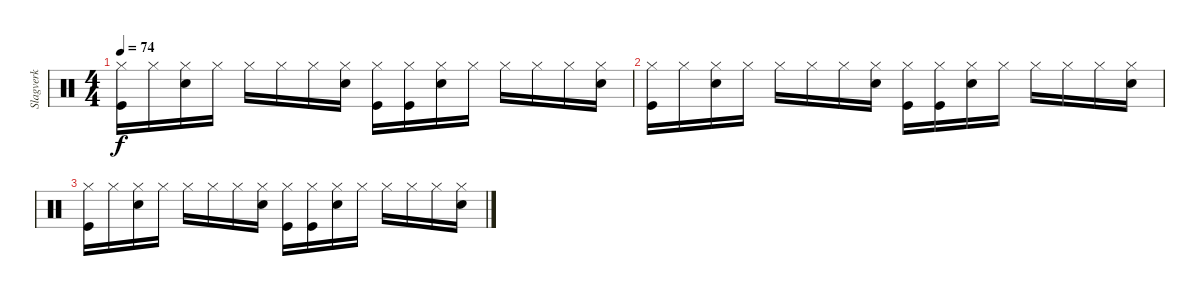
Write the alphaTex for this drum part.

\track ("Slagverk" "Slagverk") {instrument percussion}
\staff {score}
\articulation defaults
\ts (4 4)
\tempo 74
\clef neutral
\ks c
("Hi-Hat (closed)" "Kick (hit)").16{dy f} "Hi-Hat (closed)".16 ("Hi-Hat (closed)" "Snare (hit) 2").16 "Hi-Hat (closed)".16 "Hi-Hat (closed)".16 "Hi-Hat (closed)".16 "Hi-Hat (closed)".16 ("Hi-Hat (closed)" "Snare (hit) 2").16 ("Hi-Hat (closed)" "Kick (hit)").16 ("Hi-Hat (closed)" "Kick (hit)").16 ("Hi-Hat (closed)" "Snare (hit) 2").16 "Hi-Hat (closed)".16 "Hi-Hat (closed)".16 "Hi-Hat (closed)".16 "Hi-Hat (closed)".16 ("Hi-Hat (closed)" "Snare (hit) 2").16 |
("Hi-Hat (closed)" "Kick (hit)").16 "Hi-Hat (closed)".16 ("Hi-Hat (closed)" "Snare (hit) 2").16 "Hi-Hat (closed)".16 "Hi-Hat (closed)".16 "Hi-Hat (closed)".16 "Hi-Hat (closed)".16 ("Hi-Hat (closed)" "Snare (hit) 2").16 ("Hi-Hat (closed)" "Kick (hit)").16 ("Hi-Hat (closed)" "Kick (hit)").16 ("Hi-Hat (closed)" "Snare (hit) 2").16 "Hi-Hat (closed)".16 "Hi-Hat (closed)".16 "Hi-Hat (closed)".16 "Hi-Hat (closed)".16 ("Hi-Hat (closed)" "Snare (hit) 2").16 |
("Hi-Hat (closed)" "Kick (hit)").16 "Hi-Hat (closed)".16 ("Hi-Hat (closed)" "Snare (hit) 2").16 "Hi-Hat (closed)".16 "Hi-Hat (closed)".16 "Hi-Hat (closed)".16 "Hi-Hat (closed)".16 ("Hi-Hat (closed)" "Snare (hit) 2").16 ("Hi-Hat (closed)" "Kick (hit)").16 ("Hi-Hat (closed)" "Kick (hit)").16 ("Hi-Hat (closed)" "Snare (hit) 2").16 "Hi-Hat (closed)".16 "Hi-Hat (closed)".16 "Hi-Hat (closed)".16 "Hi-Hat (closed)".16 ("Hi-Hat (closed)" "Snare (hit) 2").16
